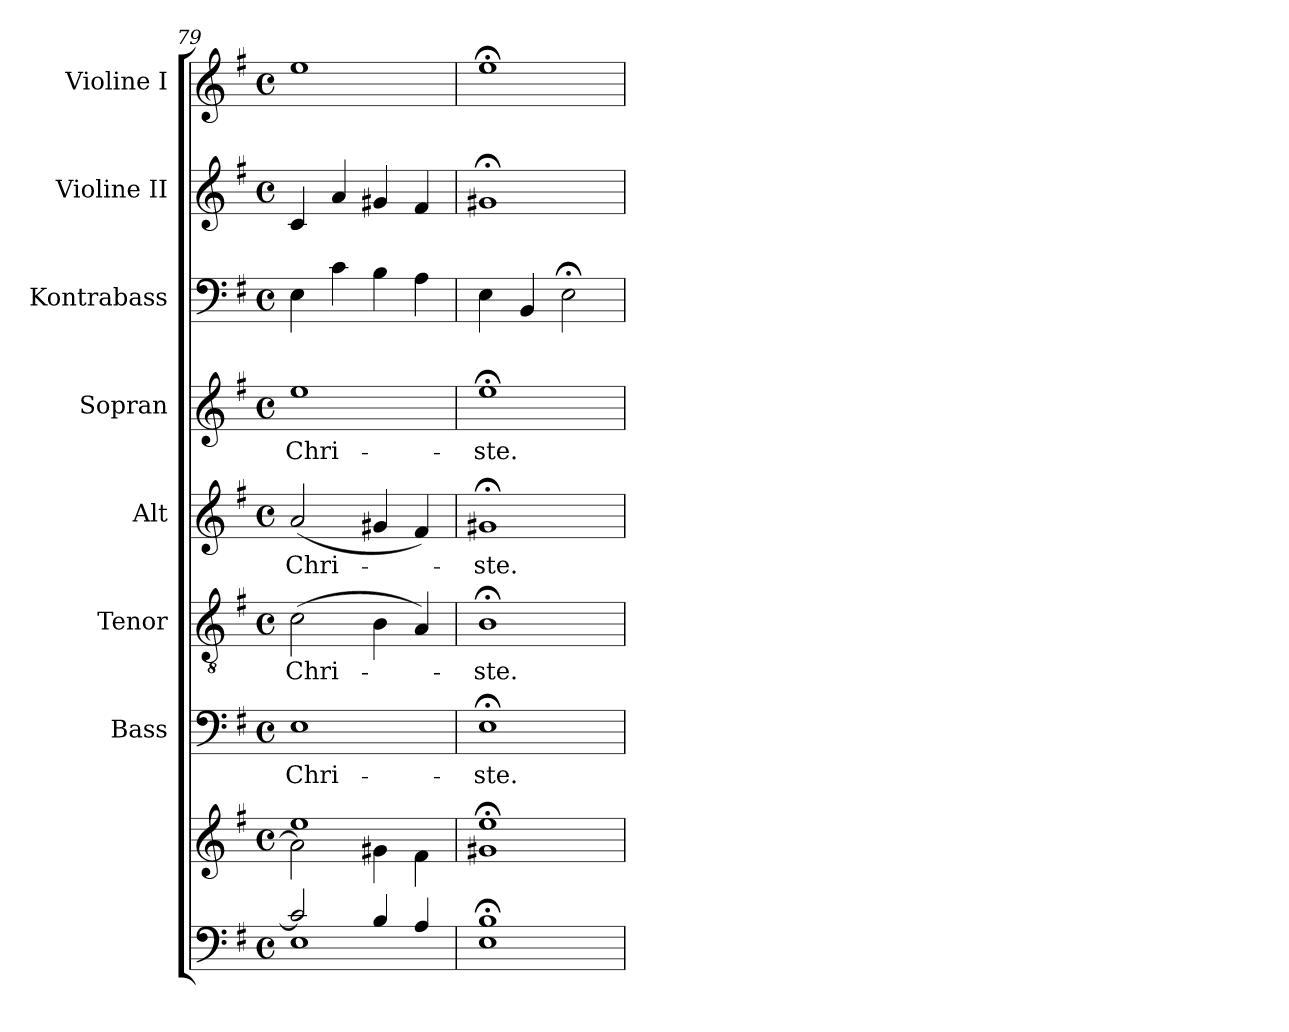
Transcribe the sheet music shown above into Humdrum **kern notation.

**kern	**kern	**kern	**text	**kern	**text	**kern	**text	**kern	**text	**kern	**kern	**kern
*part8	*part8	*part7	*part7	*part6	*part6	*part5	*part5	*part4	*part4	*part3	*part2	*part1
*staff9	*staff8	*staff7	*staff7	*staff6	*staff6	*staff5	*staff5	*staff4	*staff4	*staff3	*staff2	*staff1
*	*	*I"Bass	*	*I"Tenor	*	*I"Alt	*	*I"Sopran	*	*I"Kontrabass	*I"Violine II	*I"Violine I
*	*	*I'B.	*	*I'T.	*	*I'A.	*	*I'S.	*	*I'Kb.	*I'Vl. II	*I'Vl. I
*clefF4	*clefG2	*clefF4	*	*clefGv2	*	*clefG2	*	*clefG2	*	*clefF4	*clefG2	*clefG2
*	*	*	*	*	*	*	*	*	*	*ITrd7c12	*	*
*k[f#]	*k[f#]	*k[f#]	*	*k[f#]	*	*k[f#]	*	*k[f#]	*	*k[f#]	*k[f#]	*k[f#]
*G:	*G:	*G:	*	*G:	*	*G:	*	*G:	*	*G:	*G:	*G:
*M4/4	*M4/4	*M4/4	*	*M4/4	*	*M4/4	*	*M4/4	*	*M4/4	*M4/4	*M4/4
*met(c)	*met(c)	*met(c)	*	*met(c)	*	*met(c)	*	*met(c)	*	*met(c)	*met(c)	*met(c)
=79	=79	=79	=79	=79	=79	=79	=79	=79	=79	=79	=79	=79
*^	*^	*	*	*	*	*	*	*	*	*	*	*
!	!	!	!	!	!LO:LY:b	!	!LO:LY:b	!	!LO:LY:b	!	!LO:LY:b	!	!	!
2c/]	1E	1ee	2a\]	1E	Chri-	(>2c\	Chri-	(<2a/	Chri-	1ee	Chri-	4EE\	4c/	1ee
.	.	.	.	.	.	.	.	.	.	.	.	4C\	4a/	.
4B/	.	.	4g#X\	.	.	4B\	.	4g#X/	.	.	.	4BB\	4g#X/	.
4A/	.	.	4f#\	.	.	4A/)	.	4f#/)	.	.	.	4AA\	4f#/	.
=80	=80	=80	=80	=80	=80	=80	=80	=80	=80	=80	=80	=80	=80	=80
!	!	!	!	!	!LO:LY:b	!	!LO:LY:b	!	!LO:LY:b	!	!LO:LY:b	!	!	!
1B;<	1E	1ee;<	1g#X	1E;<	-ste.	1B;<	-ste.	1g#X;<	-ste.	1ee;<	-ste.	4EE\	1g#X;<	1ee;<
.	.	.	.	.	.	.	.	.	.	.	.	4BBB/	.	.
.	.	.	.	.	.	.	.	.	.	.	.	2EE;<\	.	.
*v	*v	*	*	*	*	*	*	*	*	*	*	*	*	*
*	*v	*v	*	*	*	*	*	*	*	*	*	*	*
=	=	=	=	=	=	=	=	=	=	=	=	=
*-	*-	*-	*-	*-	*-	*-	*-	*-	*-	*-	*-	*-
